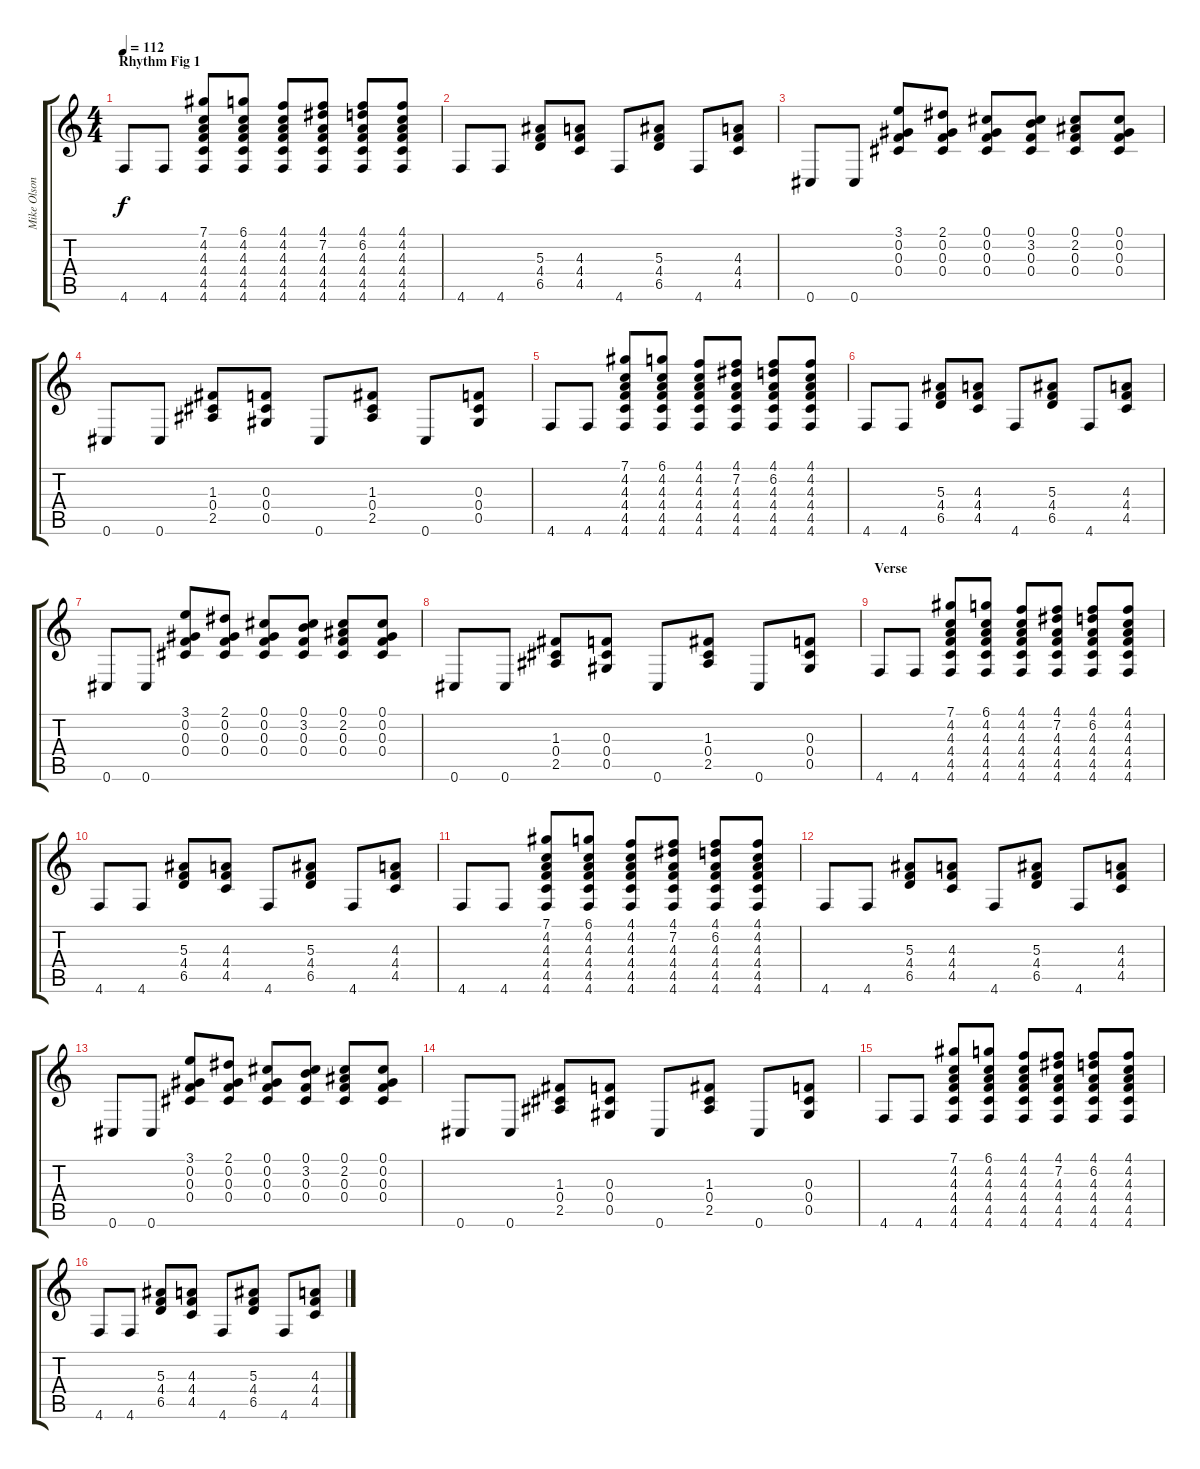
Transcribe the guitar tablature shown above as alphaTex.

\track ("Mike Olson" "Mike Olson") {instrument acousticguitarsteel}
\staff {score tabs}
\tuning (Db4 Ab3 F3 Db3 Ab2 Db2) {hide}
\ts (4 4)
\section ("" "Rhythm Fig 1")
\tempo 112
\clef g2
\ks c
4.6.8{dy f instrument acousticguitarsteel} 4.6.8 (7.1 4.2 4.3 4.4 4.5 4.6).8 (6.1 4.2 4.3 4.4 4.5 4.6).8 (4.1 4.2 4.3 4.4 4.5 4.6).8 (4.1 7.2 4.3 4.4 4.5 4.6).8 (4.1 6.2 4.3 4.4 4.5 4.6).8 (4.1 4.2 4.3 4.4 4.5 4.6).8 |
4.6.8 4.6.8 (5.3 4.4 6.5).8 (4.3 4.4 4.5).8 4.6.8 (5.3 4.4 6.5).8 4.6.8 (4.3 4.4 4.5).8 |
0.6.8 0.6.8 (3.1 0.2 0.3 0.4).8 (2.1 0.2 0.3 0.4).8 (0.1 0.2 0.3 0.4).8 (0.1 3.2 0.3 0.4).8 (0.1 2.2 0.3 0.4).8 (0.1 0.2 0.3 0.4).8 |
0.6.8 0.6.8 (1.3 0.4 2.5).8 (0.3 0.4 0.5).8 0.6.8 (1.3 0.4 2.5).8 0.6.8 (0.3 0.4 0.5).8 |
4.6.8 4.6.8 (7.1 4.2 4.3 4.4 4.5 4.6).8 (6.1 4.2 4.3 4.4 4.5 4.6).8 (4.1 4.2 4.3 4.4 4.5 4.6).8 (4.1 7.2 4.3 4.4 4.5 4.6).8 (4.1 6.2 4.3 4.4 4.5 4.6).8 (4.1 4.2 4.3 4.4 4.5 4.6).8 |
4.6.8 4.6.8 (5.3 4.4 6.5).8 (4.3 4.4 4.5).8 4.6.8 (5.3 4.4 6.5).8 4.6.8 (4.3 4.4 4.5).8 |
0.6.8 0.6.8 (3.1 0.2 0.3 0.4).8 (2.1 0.2 0.3 0.4).8 (0.1 0.2 0.3 0.4).8 (0.1 3.2 0.3 0.4).8 (0.1 2.2 0.3 0.4).8 (0.1 0.2 0.3 0.4).8 |
0.6.8 0.6.8 (1.3 0.4 2.5).8 (0.3 0.4 0.5).8 0.6.8 (1.3 0.4 2.5).8 0.6.8 (0.3 0.4 0.5).8 |
\section ("" "Verse")
4.6.8 4.6.8 (7.1 4.2 4.3 4.4 4.5 4.6).8 (6.1 4.2 4.3 4.4 4.5 4.6).8 (4.1 4.2 4.3 4.4 4.5 4.6).8 (4.1 7.2 4.3 4.4 4.5 4.6).8 (4.1 6.2 4.3 4.4 4.5 4.6).8 (4.1 4.2 4.3 4.4 4.5 4.6).8 |
4.6.8 4.6.8 (5.3 4.4 6.5).8 (4.3 4.4 4.5).8 4.6.8 (5.3 4.4 6.5).8 4.6.8 (4.3 4.4 4.5).8 |
4.6.8 4.6.8 (7.1 4.2 4.3 4.4 4.5 4.6).8 (6.1 4.2 4.3 4.4 4.5 4.6).8 (4.1 4.2 4.3 4.4 4.5 4.6).8 (4.1 7.2 4.3 4.4 4.5 4.6).8 (4.1 6.2 4.3 4.4 4.5 4.6).8 (4.1 4.2 4.3 4.4 4.5 4.6).8 |
4.6.8 4.6.8 (5.3 4.4 6.5).8 (4.3 4.4 4.5).8 4.6.8 (5.3 4.4 6.5).8 4.6.8 (4.3 4.4 4.5).8 |
0.6.8 0.6.8 (3.1 0.2 0.3 0.4).8 (2.1 0.2 0.3 0.4).8 (0.1 0.2 0.3 0.4).8 (0.1 3.2 0.3 0.4).8 (0.1 2.2 0.3 0.4).8 (0.1 0.2 0.3 0.4).8 |
0.6.8 0.6.8 (1.3 0.4 2.5).8 (0.3 0.4 0.5).8 0.6.8 (1.3 0.4 2.5).8 0.6.8 (0.3 0.4 0.5).8 |
4.6.8 4.6.8 (7.1 4.2 4.3 4.4 4.5 4.6).8 (6.1 4.2 4.3 4.4 4.5 4.6).8 (4.1 4.2 4.3 4.4 4.5 4.6).8 (4.1 7.2 4.3 4.4 4.5 4.6).8 (4.1 6.2 4.3 4.4 4.5 4.6).8 (4.1 4.2 4.3 4.4 4.5 4.6).8 |
4.6.8 4.6.8 (5.3 4.4 6.5).8 (4.3 4.4 4.5).8 4.6.8 (5.3 4.4 6.5).8 4.6.8 (4.3 4.4 4.5).8
